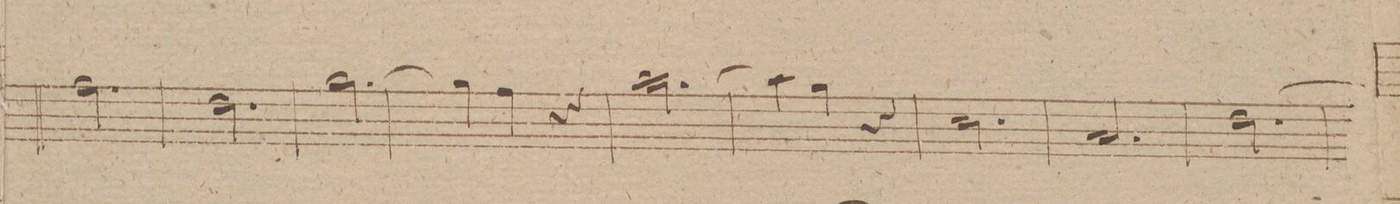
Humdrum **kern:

**kern	**dynam
*I"Clarinetto 1mo in. A.	*
*clefG2	*
*k[f#]	*
*M3/4	*
2.dd\	.
=31	=31
2.b\	.
=32	=32
[2.ee\	.
=33	=33
4ee\]	.
4dd\	.
4r	.
=34	=34
[2.ff#\	.
=35	=35
4ff#\]	.
4ee\	.
4r	.
=36	=36
2.a/	.
=37	=37
2.f#/	.
=38	=38
[2.b\	.
=39	=39
*-	*-
